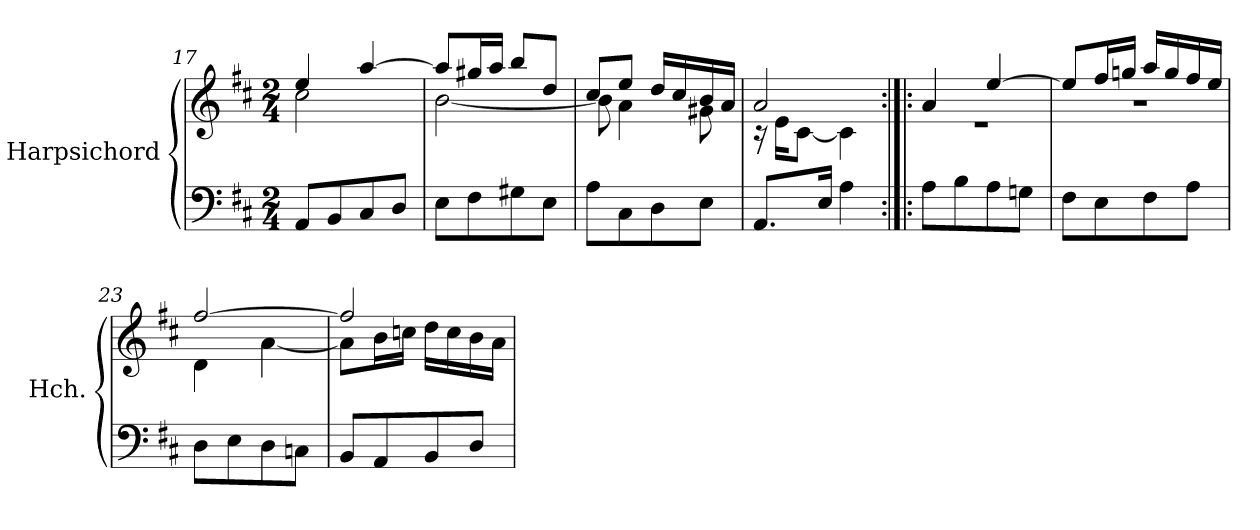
**kern	**kern
*part1	*part1
*staff2	*staff1
*I"Harpsichord	*
*I'Hch.	*
*clefF4	*clefG2
*k[f#c#]	*k[f#c#]
*M2/4	*M2/4
=17	=17
*	*^
8AA/L	4ee/	2cc#\
8BB/	.	.
8C#/	[4aa/	.
8D/J	.	.
=18	=18	=18
8E\L	8aa/L]	[2b\
8F#\	16gg#X/L	.
.	16aa/JJ	.
8G#X\	8bb/L	.
8E\J	8dd/J	.
=19	=19	=19
8A\L	8cc#/L	8b\]
8C#\	8ee/J	4a\
8D\	16dd/LL	.
.	16cc#/	.
8E\J	16b/	8g#X\
.	16a/JJ	.
=20	=20	=20
8.AA/L	2a/	16r
.	.	16e\KL
.	.	[8c#\J
16E/Jk	.	.
4A\	.	4c#\]
!!LO:LB:g=z	!!
=21:|!|:	=21:|!|:	=21:|!|:
8A\L	4a/	2r
8B\	.	.
8A\	[4ee/	.
8Gn\J	.	.
=22	=22	=22
8F#\L	8ee/L]	2r
8E\	16ff#/L	.
.	16ggn/JJ	.
8F#\	16aa/LL	.
.	16gg/	.
8A\J	16ff#/	.
.	16ee/JJ	.
=23	=23	=23
8D\L	[2ff#/	4d\
8E\	.	.
8D\	.	[4a\
8Cn\J	.	.
=24	=24	=24
8BB/L	2ff#/]	8a\L]
8AA/	.	16b\L
.	.	16ccn\JJ
8BB/	.	16dd\LL
.	.	16cc\
8D/J	.	16b\
.	.	16a\JJ
*	*v	*v
=	=
*-	*-
